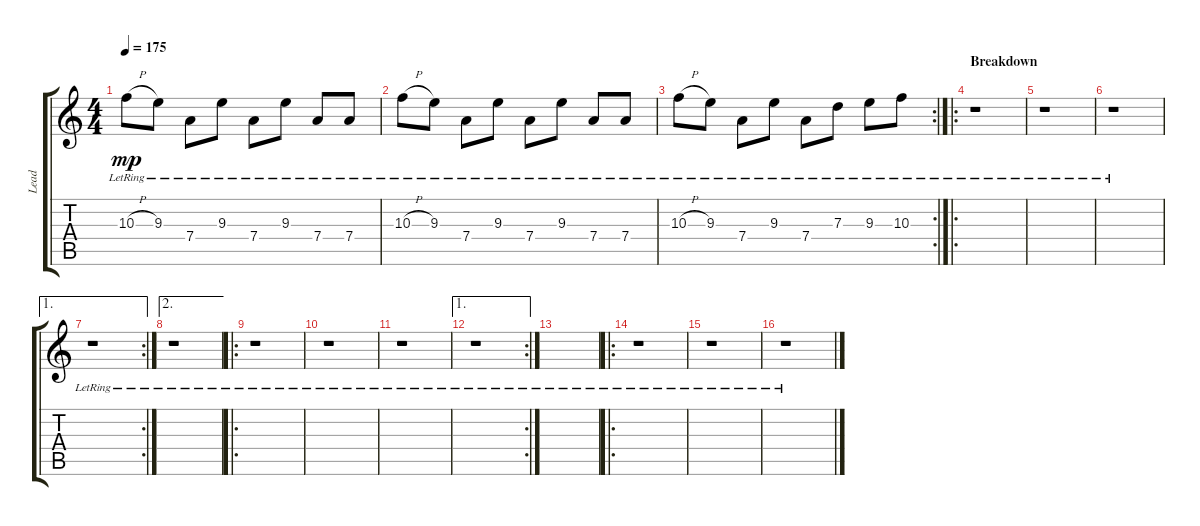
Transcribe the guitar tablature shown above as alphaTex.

\track ("Lead" "Lead") {instrument distortionguitar}
\staff {score tabs}
\tuning (E4 B3 G3 D3 A2 D2) {hide}
\ts (4 4)
\tempo 175
\clef g2
\ks c
10.3{h lr}.8{dy mp} 9.3{lr}.8 7.4{lr}.8 9.3{lr}.8 7.4{lr}.8 9.3{lr}.8 7.4{lr}.8 7.4{lr}.8 |
10.3{h lr}.8 9.3{lr}.8 7.4{lr}.8 9.3{lr}.8 7.4{lr}.8 9.3{lr}.8 7.4{lr}.8 7.4{lr}.8 |
\rc 2
10.3{h lr}.8 9.3{lr}.8 7.4{lr}.8 9.3{lr}.8 7.4{lr}.8 7.3{lr}.8 9.3{lr}.8 10.3{lr}.8 |
\ro
\section ("" "Breakdown")
r.1 |
r.1 |
r.1 |
\ae 1
\rc 2
r.1 |
\ae 2
r.1 |
\ro
r.1 |
r.1 |
r.1 |
\ae 1
\rc 2
r.1 |
|
\ro
r.1 |
r.1 |
r.1
